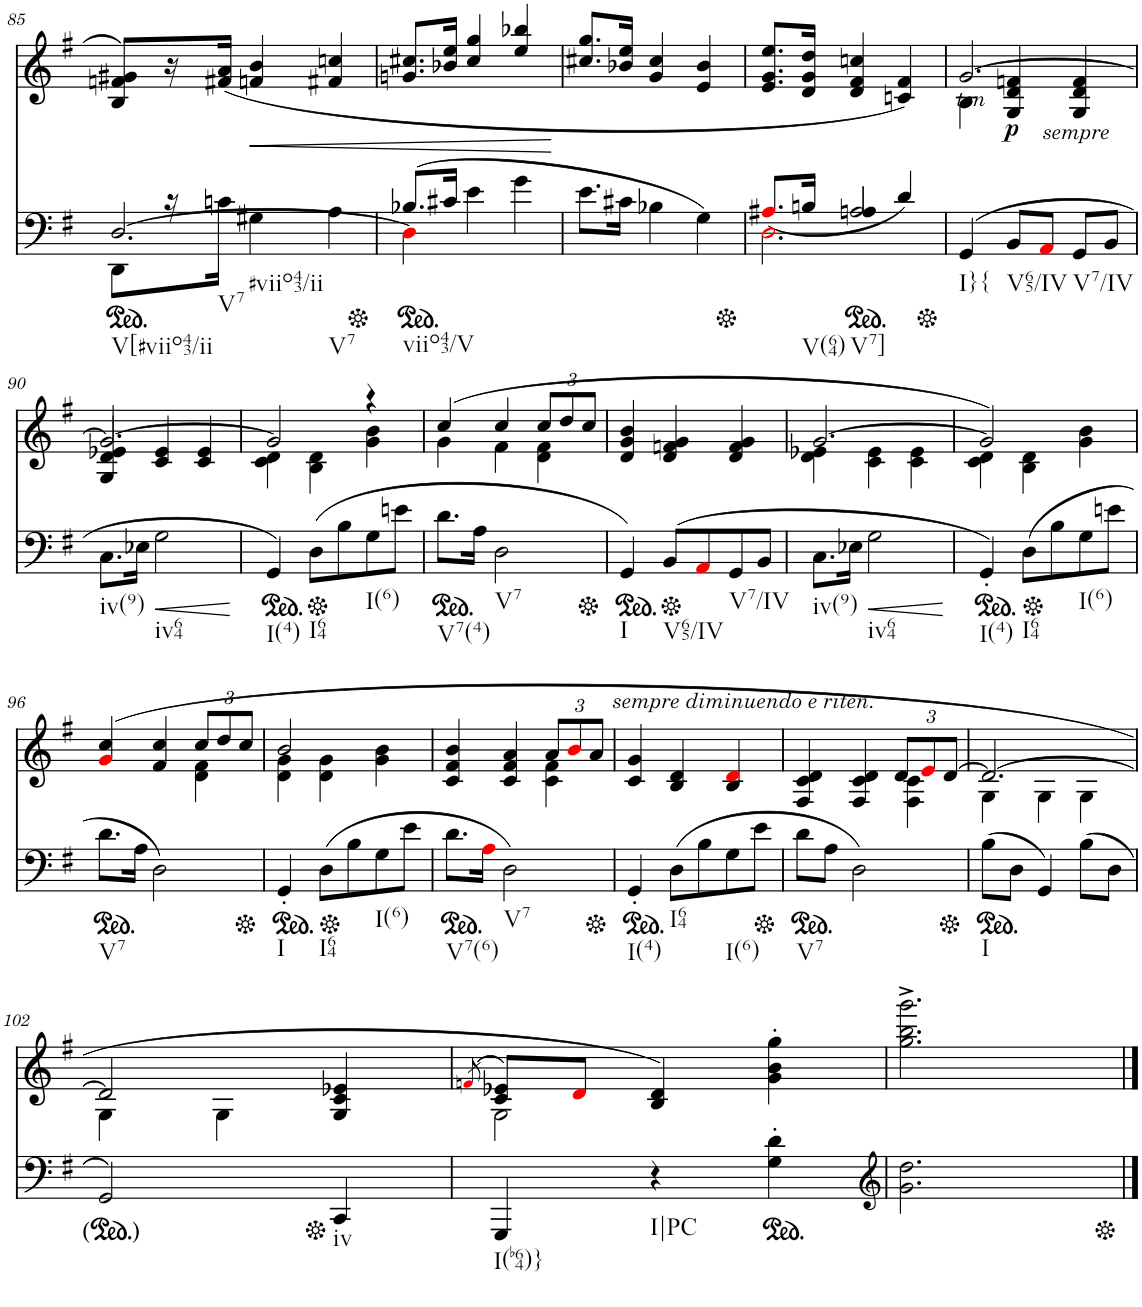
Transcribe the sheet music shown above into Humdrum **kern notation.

**kern	**dynam	**kern	**dynam
*part2	*part2	*part1	*part1
*staff2	*staff2	*staff1	*staff1
*I"piano	*	*I"piano	*
*I'Pno	*	*I'Pno	*
!!LO:PB:g=z
*clefF4	*	*clefG2	*
*k[f#]	*	*k[f#]	*
*G:	*	*G:	*
*M3/4	*	*M3/4	*
*ped	*	*	*
=85	=85	=85	=85
*^	*	*	*
!LO:TX:b:t=V[#viio43/ii	!	!	!	!
8DD\L	[2.D/	.	8B/ 8fn/ 8g#X/L	.
16r	.	.	16r	.
!LO:TX:b:t=V7	!	!	!	!
16cn\JJ	.	.	(16f#X/ 16a/JJ	.
!LO:TX:b:t=#viio43/ii	!	!	!	!
!	!	!	!	!LO:HP:b
4G#X\	.	.	4fn/ 4b/	<
!LO:TX:b:t=V7	!	!	!	!
4A\	.	.	4f#X/ 4ccn/	.
=86	=86	=86	=86	=86
*Xped	*	*	*	*
*ped	*	*	*	*
!LO:TX:b:t=viio43/V	!	!	!	!
(8.B-X/L	4Di\]	.	8.gn/ 8.cc#X/L	.
16c#X/Jk	.	.	16b-X/ 16ee/Jk	.
4e\	2ryy	.	4cc#/ 4gg/	.
4g\	.	.	4ee/ 4bb-X/	.
*v	*v	*	*	*
.	.	.	[
=87	=87	=87	=87
8.e\L	.	8.cc#X/ 8.gg/L	.
16c#X\Jk	.	16b-X/ 16ee/Jk	.
4B-X\	.	4g/ 4cc#/	.
4G\)	.	4e/ 4b-/	.
=88	=88	=88	=88
*Xped	*	*	*
*^	*	*	*
*	*^	*	*	*
(8.A#Xi/L	2.Di\	4ryy	.	8.e/ 8.g/ 8.ee/L	.
!LO:TX:b:t=V(64)	!	!	!	!	!
16Bn/Jk	.	.	.	16d/ 16g/ 16dd/Jk	.
*ped	*	*	*	*	*
!LO:TX:b:t=V7]	!	!	!	!	!
2An/	.	4A/	.	4d/ 4f#/ 4ccn/	.
.	.	4d/)	.	4cn/ 4f#/)	.
*v	*v	*v	*	*	*
=89	=89	=89	=89
*Xped	*	*	*
*^	*	*^	*
*	*^	*	*	*	*
!	!	!	!	!LO:TX:b:i:t=ten	!	!
!LO:TX:b:t=I}{	!	!	!	!	!	!
*v	*v	*v	*	*	*	*
(4GG/	.	[2.g/	4B\	.
!LO:TX:b:t=V65/IV	!	!	!	!
!	!	!	!	!LO:DY:b
8BB/L	.	.	4G/ 4d/ 4fn/	p
8AAi/J	.	.	.	.
!	!	!	!LO:TX:b:i:t=sempre	!
!LO:TX:b:t=V7/IV	!	!	!	!
8GG/L	.	.	4G/ 4d/ 4f/	.
8BB/J	.	.	.	.
!!LO:LB:g=z	!!
=90	=90	=90	=90	=90
!LO:TX:b:t=iv(9)	!	!	!	!
8.C\L	.	2.g/_	4G/ 4d/ 4e-X/	.
16E-X\Jk	.	.	.	.
!LO:TX:b:t=iv64	!	!	!	!
!	!LO:HP:b	!	!	!
2G\	<	.	4c/ 4e-/	.
.	.	.	4c/ 4e-/	.
*	*	*v	*v	*
.	[	.	.
=91	=91	=91	=91
*ped	*	*	*
*	*	*^	*
!LO:TX:b:t=I(4)	!	!	!	!
4GG/)	.	2g/]	4c\ 4d\	.
*Xped	*	*	*	*
!LO:TX:b:t=I64	!	!	!	!
(8D\L	.	.	4B\ 4d\	.
8B\	.	.	.	.
!LO:TX:b:t=I(6)	!	!	!	!
8G\	.	4r	4g\ 4b\	.
8en\J	.	.	.	.
=92	=92	=92	=92	=92
*ped	*	*	*	*
!LO:TX:b:t=V7(4)	!	!	!	!
8.d\L	.	(4cc/	4g\	.
16A\Jk	.	.	.	.
!LO:TX:b:t=V7	!	!	!	!
2D\	.	4cc/	4f#\	.
*	*	*Xbrackettup	*	*
.	.	12cc/L	4d\ 4f#\	.
.	.	12dd/	.	.
.	.	12cc/J	.	.
*	*	*v	*v	*
=93	=93	=93	=93
*Xped	*	*	*
*ped	*	*	*
!LO:TX:b:t=I	!	!	!
4GG/)	.	4d/ 4g/ 4b/	.
*Xped	*	*	*
!LO:TX:b:t=V65/IV	!	!	!
(8BB/L	.	4d/ 4fn/ 4g/	.
8AAi/	.	.	.
!LO:TX:b:t=V7/IV	!	!	!
8GG/	.	4d/ 4f/ 4g/	.
8BB/J	.	.	.
=94	=94	=94	=94
*	*	*^	*
!LO:TX:b:t=iv(9)	!	!	!	!
8.C\L	.	[2.g/	4d\ 4e-X\	.
16E-X\Jk	.	.	.	.
!LO:TX:b:t=iv64	!	!	!	!
!	!LO:HP:b	!	!	!
2G\	<	.	4c\ 4e-\	.
.	.	.	4c\ 4e-\	.
*	*	*v	*v	*
.	[	.	.
=95	=95	=95	=95
*ped	*	*	*
*	*	*^	*
!LO:TX:b:t=I(4)	!	!	!	!
4GG'/)	.	2g/])	4c\ 4d\	.
!LO:TX:b:t=I64	!	!	!	!
(8D\L	.	.	4B\ 4d\	.
*Xped	*	*	*	*
8B\	.	.	.	.
!LO:TX:b:t=I(6)	!	!	!	!
8G\	.	4ryy	4g\ 4b\	.
8en\J	.	.	.	.
!!LO:LB:g=z	!!
=96	=96	=96	=96	=96
*ped	*	*	*	*
!LO:TX:b:t=V7	!	!	!	!
8.d\L	.	(4gi/ 4cc/	2ryy	.
16A\Jk	.	.	.	.
2D\)	.	4f#/ 4cc/	.	.
.	.	12cc/L	4d\ 4f#\	.
.	.	12dd/	.	.
.	.	12cc/J	.	.
=97	=97	=97	=97	=97
*Xped	*	*	*	*
*ped	*	*	*	*
!LO:TX:b:t=I	!	!	!	!
4GG'/	.	2b/	4d\ 4g\	.
!LO:TX:b:t=I64	!	!	!	!
(8D\L	.	.	4d\ 4g\	.
*Xped	*	*	*	*
8B\	.	.	.	.
!LO:TX:b:t=I(6)	!	!	!	!
8G\	.	4ryy	4g\ 4b\	.
8e\J	.	.	.	.
=98	=98	=98	=98	=98
*ped	*	*	*	*
!LO:TX:b:t=V7(6)	!	!	!	!
8.d\L	.	4c/ 4f#/ 4b/	2ryy	.
16Ai\Jk	.	.	.	.
!LO:TX:b:t=V7	!	!	!	!
2D\)	.	4c/ 4f#/ 4a/	.	.
.	.	12a/L	4c\ 4f#\	.
.	.	12bi/	.	.
.	.	12a/J	.	.
*	*	*v	*v	*
=99	=99	=99	=99
*Xped	*	*	*
*ped	*	*	*
!	!	!LO:TX:b:i:t=sempre diminuendo e riten.	!
!LO:TX:b:t=I(4)	!	!	!
4GG'/	.	4c/ 4g/	.
!LO:TX:b:t=I64	!	!	!
(8D\L	.	4B/ 4d/	.
8B\	.	.	.
!LO:TX:b:t=I(6)	!	!	!
8G\	.	4B/ 4di/	.
8e\J	.	.	.
=100	=100	=100	=100
*Xped	*	*	*
*ped	*	*	*
*	*	*^	*
!LO:TX:b:t=V7	!	!	!	!
8d\L	.	4F#/ 4c/ 4d/	2ryy	.
8A\J	.	.	.	.
2D\)	.	4F#/ 4c/ 4d/	.	.
.	.	12d/L	4F#\ 4c\	.
.	.	12ei/	.	.
.	.	[12d/J	.	.
=101	=101	=101	=101	=101
*Xped	*	*	*	*
*ped	*	*	*	*
!LO:TX:b:t=I	!	!	!	!
(8B\L	.	2.d/_	4G\	.
8D\J	.	.	.	.
4GG/)	.	.	4G\	.
(8B\L	.	.	4G\	.
8D\J	.	.	.	.
!!LO:LB:g=z	!!
=102	=102	=102	=102	=102
2GG/)	.	2d/]	4G\	.
.	.	.	4G\	.
*Xped	*	*	*	*
!LO:TX:b:t=iv	!	!	!	!
4CC/	.	4G/ 4c/ 4e-X/	4ryy	.
=103	=103	=103	=103	=103
.	.	(8qfni/	.	.
!LO:TX:b:t=I(b64)}	!	!	!	!
4GGG/	.	8c/ 8e-X/L)	2G\	.
.	.	8di/J	.	.
!LO:TX:b:t=I|PC	!	!	!	!
4r	.	4B/ 4d/)	.	.
*ped	*	*	*	*
4G\' 4d\'	.	4g\' 4b\' 4gg\'	4ryy	.
*	*	*v	*v	*
=104	=104	=104	=104
*clefG2	*	*	*
2.g\ 2.dd\	.	2.gg\^ 2.bb\^ 2.ggg\^	.
*Xped	*	*	*
==	==	==	==
*-	*-	*-	*-
